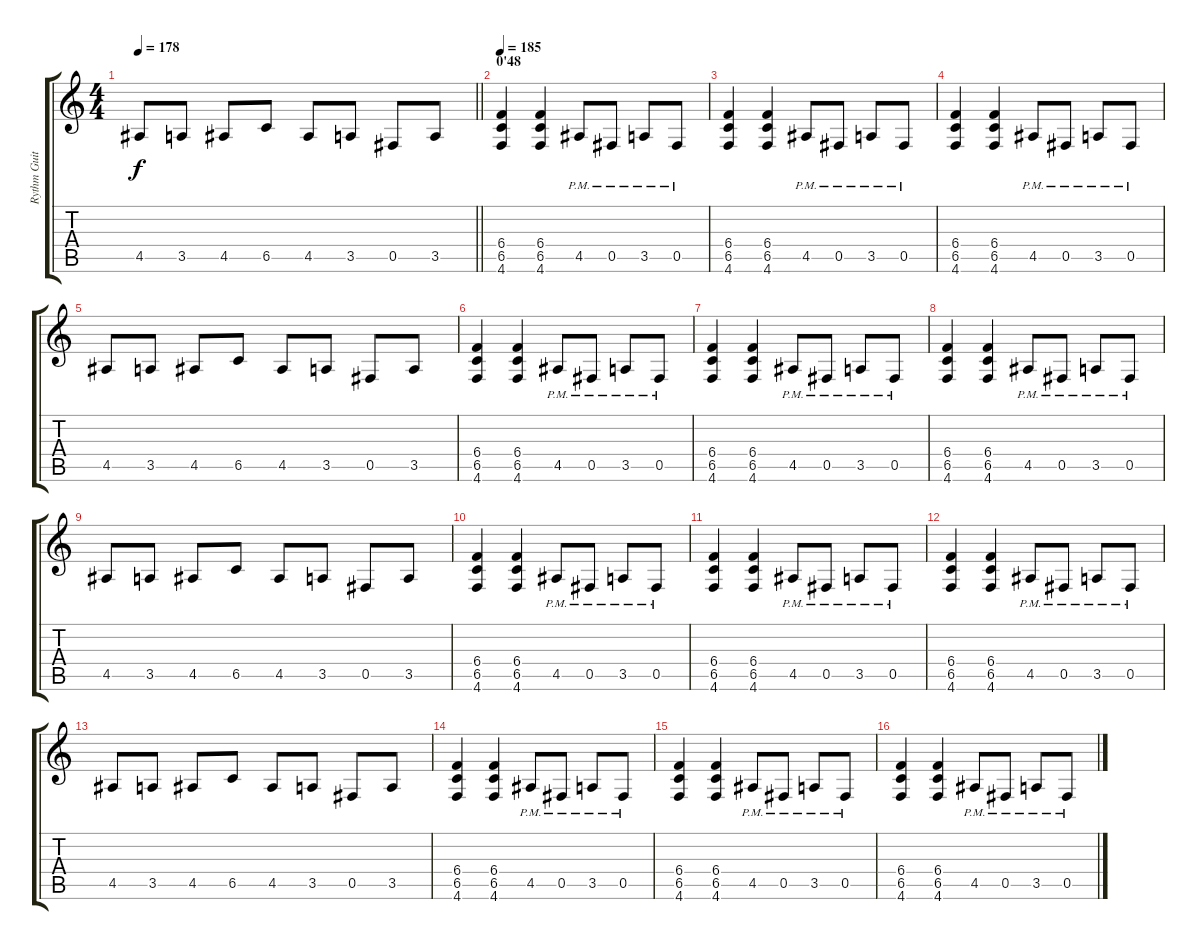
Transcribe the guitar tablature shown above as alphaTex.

\track ("Rythm Guitar" "Rythm Guit") {instrument distortionguitar}
\staff {score tabs}
\tuning (Db4 Ab3 E3 B2 Gb2 Db2) {hide}
\ts (4 4)
\tempo 178
\clef g2
\barLineRight lightlight
\ks c
4.5.8{dy f} 3.5.8 4.5.8 6.5.8 4.5.8 3.5.8 0.5.8 3.5.8 |
\section ("" "0'48")
\tempo 185
(6.4 6.5 4.6).4 (6.4 6.5 4.6).4 4.5{pm}.8 0.5{pm}.8 3.5{pm}.8 0.5{pm}.8 |
(6.4 6.5 4.6).4 (6.4 6.5 4.6).4 4.5{pm}.8 0.5{pm}.8 3.5{pm}.8 0.5{pm}.8 |
(6.4 6.5 4.6).4 (6.4 6.5 4.6).4 4.5{pm}.8 0.5{pm}.8 3.5{pm}.8 0.5{pm}.8 |
4.5.8 3.5.8 4.5.8 6.5.8 4.5.8 3.5.8 0.5.8 3.5.8 |
(6.4 6.5 4.6).4 (6.4 6.5 4.6).4 4.5{pm}.8 0.5{pm}.8 3.5{pm}.8 0.5{pm}.8 |
(6.4 6.5 4.6).4 (6.4 6.5 4.6).4 4.5{pm}.8 0.5{pm}.8 3.5{pm}.8 0.5{pm}.8 |
(6.4 6.5 4.6).4 (6.4 6.5 4.6).4 4.5{pm}.8 0.5{pm}.8 3.5{pm}.8 0.5{pm}.8 |
4.5.8 3.5.8 4.5.8 6.5.8 4.5.8 3.5.8 0.5.8 3.5.8 |
(6.4 6.5 4.6).4 (6.4 6.5 4.6).4 4.5{pm}.8 0.5{pm}.8 3.5{pm}.8 0.5{pm}.8 |
(6.4 6.5 4.6).4 (6.4 6.5 4.6).4 4.5{pm}.8 0.5{pm}.8 3.5{pm}.8 0.5{pm}.8 |
(6.4 6.5 4.6).4 (6.4 6.5 4.6).4 4.5{pm}.8 0.5{pm}.8 3.5{pm}.8 0.5{pm}.8 |
4.5.8 3.5.8 4.5.8 6.5.8 4.5.8 3.5.8 0.5.8 3.5.8 |
(6.4 6.5 4.6).4 (6.4 6.5 4.6).4 4.5{pm}.8 0.5{pm}.8 3.5{pm}.8 0.5{pm}.8 |
(6.4 6.5 4.6).4 (6.4 6.5 4.6).4 4.5{pm}.8 0.5{pm}.8 3.5{pm}.8 0.5{pm}.8 |
(6.4 6.5 4.6).4 (6.4 6.5 4.6).4 4.5{pm}.8 0.5{pm}.8 3.5{pm}.8 0.5{pm}.8
